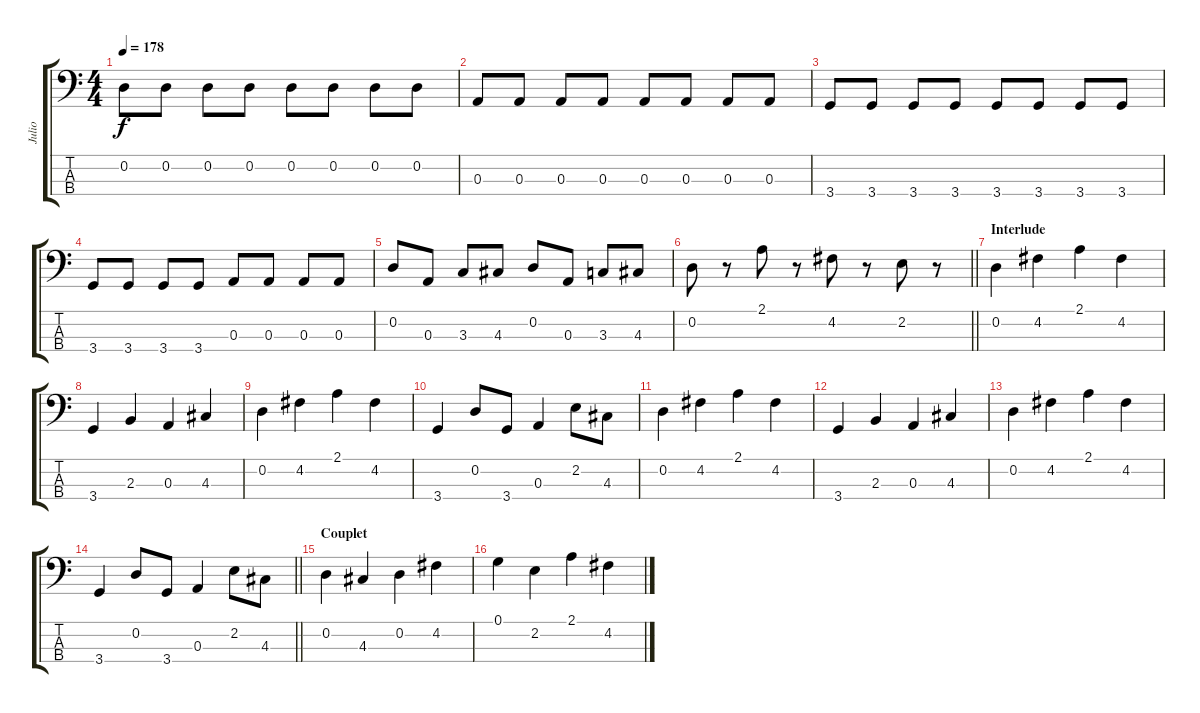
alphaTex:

\track ("Julio" "Julio") {instrument electricbassfinger}
\staff {score tabs}
\tuning (G2 D2 A1 E1) {hide}
\ts (4 4)
\tempo 178
\clef f4
\ks c
0.2.8{dy f} 0.2.8 0.2.8 0.2.8 0.2.8 0.2.8 0.2.8 0.2.8 |
0.3.8 0.3.8 0.3.8 0.3.8 0.3.8 0.3.8 0.3.8 0.3.8 |
3.4.8 3.4.8 3.4.8 3.4.8 3.4.8 3.4.8 3.4.8 3.4.8 |
3.4.8 3.4.8 3.4.8 3.4.8 0.3.8 0.3.8 0.3.8 0.3.8 |
0.2.8 0.3.8 3.3.8 4.3.8 0.2.8 0.3.8 3.3.8 4.3.8 |
\barLineRight lightlight
0.2.8 r.8 2.1.8 r.8 4.2.8 r.8 2.2.8 r.8 |
\section ("" "Interlude")
0.2.4 4.2.4 2.1.4 4.2.4 |
3.4.4 2.3.4 0.3.4 4.3.4 |
0.2.4 4.2.4 2.1.4 4.2.4 |
3.4.4 0.2.8 3.4.8 0.3.4 2.2.8 4.3.8 |
0.2.4 4.2.4 2.1.4 4.2.4 |
3.4.4 2.3.4 0.3.4 4.3.4 |
0.2.4 4.2.4 2.1.4 4.2.4 |
\barLineRight lightlight
3.4.4 0.2.8 3.4.8 0.3.4 2.2.8 4.3.8 |
\section ("" "Couplet")
0.2.4 4.3.4 0.2.4 4.2.4 |
0.1.4 2.2.4 2.1.4 4.2.4
